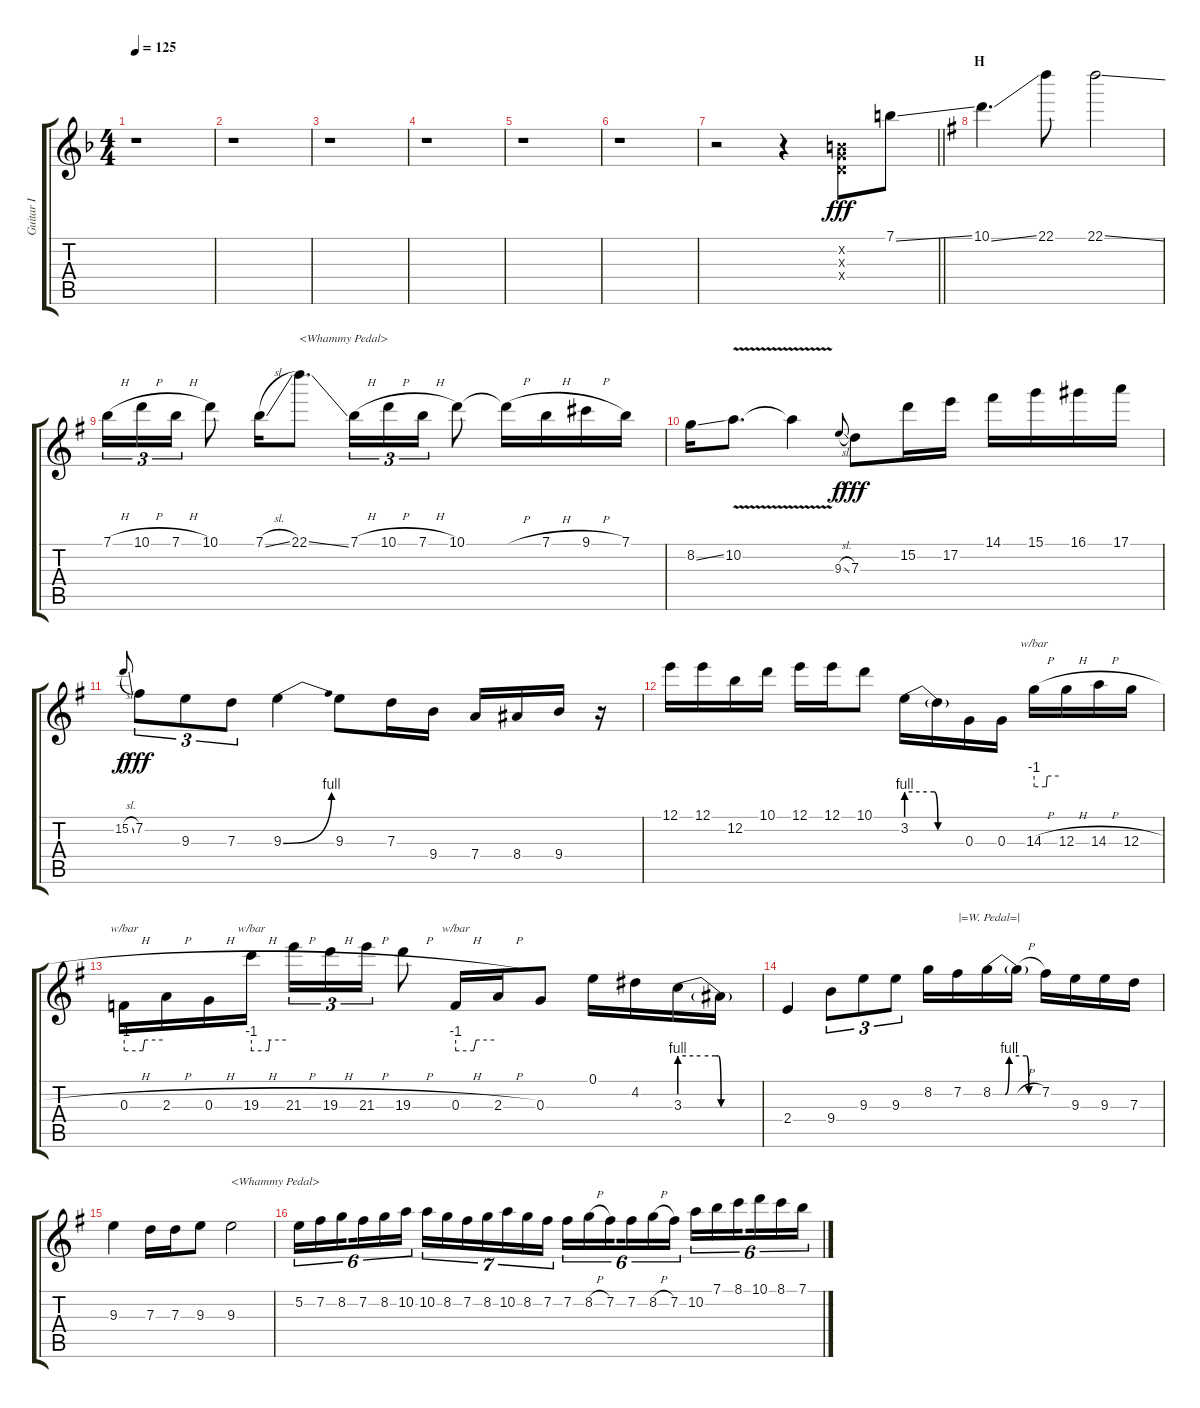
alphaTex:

\track ("Guitar I" "Guitar I") {instrument overdrivenguitar}
\staff {score tabs}
\tuning (E4 B3 G3 D3 A2 E2) {hide}
\ts (4 4)
\tempo 125
\clef g2
\ks f
r.1{dy f} |
r.1 |
r.1 |
r.1 |
r.1 |
r.1 |
\barLineRight lightlight
r.2 r.4 (0.2{x} 0.3{x} 0.4{x}).8{dy fff} 7.1{ss}.8 |
\section ("" "H")
\ks g
10.1{ss}.4{d} 22.1.8 22.1{ss}.2 |
7.1{h}.16{tu (3 2)} 10.1{h}.16{tu (3 2)} 7.1{h}.16{tu (3 2)} 10.1.8 7.1{sl}.16 22.1{ss}.8{d txt "<Whammy Pedal>"} 7.1{h}.16{tu (3 2)} 10.1{h}.16{tu (3 2)} 7.1{h}.16{tu (3 2)} 10.1.8 10.1{h t}.16 7.1{h}.16 9.1{h}.16 7.1.16 |
8.2{ss}.16 10.2{v}.8{d} 10.2{t}.4 9.3{sl}.8{gr onbeat dy f} 7.3.8{dy fff} 15.2.16 17.2.16 14.1.16 15.1.16 16.1.16 17.1.16 |
15.2{sl}.8{gr onbeat dy f} 7.2.8{tu (3 2) dy fff} 9.3.8{tu (3 2)} 7.3.8{tu (3 2)} 9.3{be (bend 0 0 60 4)}.4 9.3.8 7.3.16 9.4.16 7.4.16 8.4.16 9.4.16 r.16 |
12.1.16 12.1.16 12.2.16 10.1.16 12.1.16 12.1.16 10.1.8 3.2{be (custom 0 4 28 4 32 0 60 0)}.16 3.2{t}.16 0.3.16 0.3.16 14.3{h}.16{tbe (custom default 0 -4 28 -4 30 -4 32 0 60 0)} 12.3{h}.16 14.3{h}.16 12.3{h}.16 |
0.3{h}.16{tbe (custom default 0 -4 29 -4 32 0 60 0)} 2.3{h}.16 0.3{h}.16 19.3{h}.16{tbe (custom default 0 -4 30 -4 32 0 60 0)} 21.3{h}.16{tu (3 2)} 19.3{h}.16{tu (3 2)} 21.3{h}.16{tu (3 2)} 19.3{h}.8 0.3{h}.16{tbe (custom default 0 -4 28 -4 32 0 60 0)} 2.3{h}.16 0.3.8 0.1.16 4.2.16 3.3{be (custom 0 4 15 4 26 4 28 4 30 0 60 0)}.16 3.3{t}.16 |
2.4.4 9.4.8{tu (3 2)} 9.3.8{tu (3 2)} 9.3.8{tu (3 2)} 8.2.16 7.2.16{txt "|=W. Pedal=|"} 8.2{be (custom 0 0 15 0 20 4 41 4 44 0 60 0)}.16 8.2{h t}.16 7.2.16 9.3.16 9.3.16 7.3.16 |
9.3.4 7.3.16 7.3.16 9.3.8 9.3.2{txt "<Whammy Pedal>"} |
5.2.16{tu (6 4)} 7.2.16{tu (6 4)} 8.2.16{tu (6 4) beam splitsecondary} 7.2.16{tu (6 4)} 8.2.16{tu (6 4)} 10.2.16{tu (6 4)} 10.2.16{tu (7 4)} 8.2.16{tu (7 4)} 7.2.16{tu (7 4)} 8.2.16{tu (7 4)} 10.2.16{tu (7 4)} 8.2.16{tu (7 4)} 7.2.16{tu (7 4)} 7.2.16{tu (6 4)} 8.2{h}.16{tu (6 4)} 7.2.16{tu (6 4) beam splitsecondary} 7.2.16{tu (6 4)} 8.2{h}.16{tu (6 4)} 7.2.16{tu (6 4)} 10.2.16{tu (6 4)} 7.1.16{tu (6 4)} 8.1.16{tu (6 4) beam splitsecondary} 10.1.16{tu (6 4)} 8.1.16{tu (6 4)} 7.1.16{tu (6 4)}
